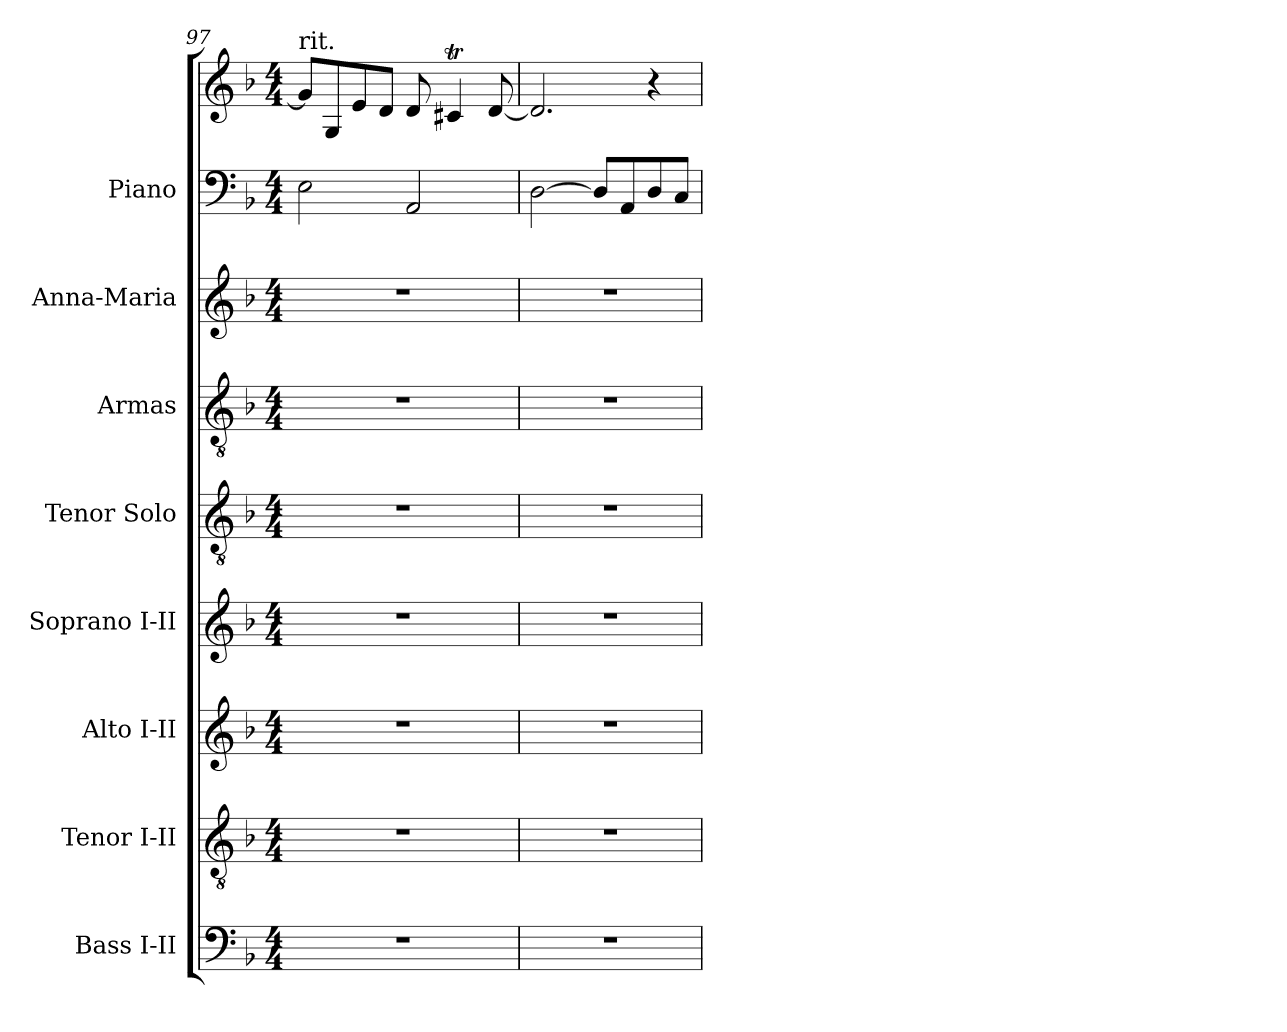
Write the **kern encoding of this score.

**kern	**kern	**kern	**kern	**kern	**kern	**kern	**kern	**kern
*part8	*part7	*part6	*part5	*part4	*part3	*part2	*part1	*part1
*staff9	*staff8	*staff7	*staff6	*staff5	*staff4	*staff3	*staff2	*staff1
*I"Bass I-II	*I"Tenor I-II	*I"Alto I-II	*I"Soprano I-II	*I"Tenor Solo	*I"Armas	*I"Anna-Maria	*I"Piano	*
*I'B.	*I'T.	*I'A.	*I'S.	*I'T. Solo	*I'Armas	*I'A-M	*I'Pno.	*
*clefF4	*clefGv2	*clefG2	*clefG2	*clefGv2	*clefGv2	*clefG2	*clefF4	*clefG2
*	*ITrd7c12	*	*	*ITrd7c12	*ITrd7c12	*	*	*
*k[b-]	*k[b-]	*k[b-]	*k[b-]	*k[b-]	*k[b-]	*k[b-]	*k[b-]	*k[b-]
*F:	*F:	*F:	*F:	*F:	*F:	*F:	*F:	*F:
*M4/4	*M4/4	*M4/4	*M4/4	*M4/4	*M4/4	*M4/4	*M4/4	*M4/4
=97	=97	=97	=97	=97	=97	=97	=97	=97
!	!	!	!	!	!	!	!	!LO:TX:t=rit.
1r	1r	1r	1r	1r	1r	1r	2Ei\	8gi/L]
.	.	.	.	.	.	.	.	8Gi/
.	.	.	.	.	.	.	.	8ei/
.	.	.	.	.	.	.	.	8di/J
.	.	.	.	.	.	.	2AAi/	8di/
.	.	.	.	.	.	.	.	4c#Xti/
.	.	.	.	.	.	.	.	[<8di/
=98	=98	=98	=98	=98	=98	=98	=98	=98
*	*	*	*	*	*	*	*	*MM74
1r	1r	1r	1r	1r	1r	1r	[>2Di\	2.di/]
.	.	.	.	.	.	.	8Di/L]	.
.	.	.	.	.	.	.	8AAi/	.
.	.	.	.	.	.	.	8Di/	4r
.	.	.	.	.	.	.	8Ci/J	.
=	=	=	=	=	=	=	=	=
*-	*-	*-	*-	*-	*-	*-	*-	*-
